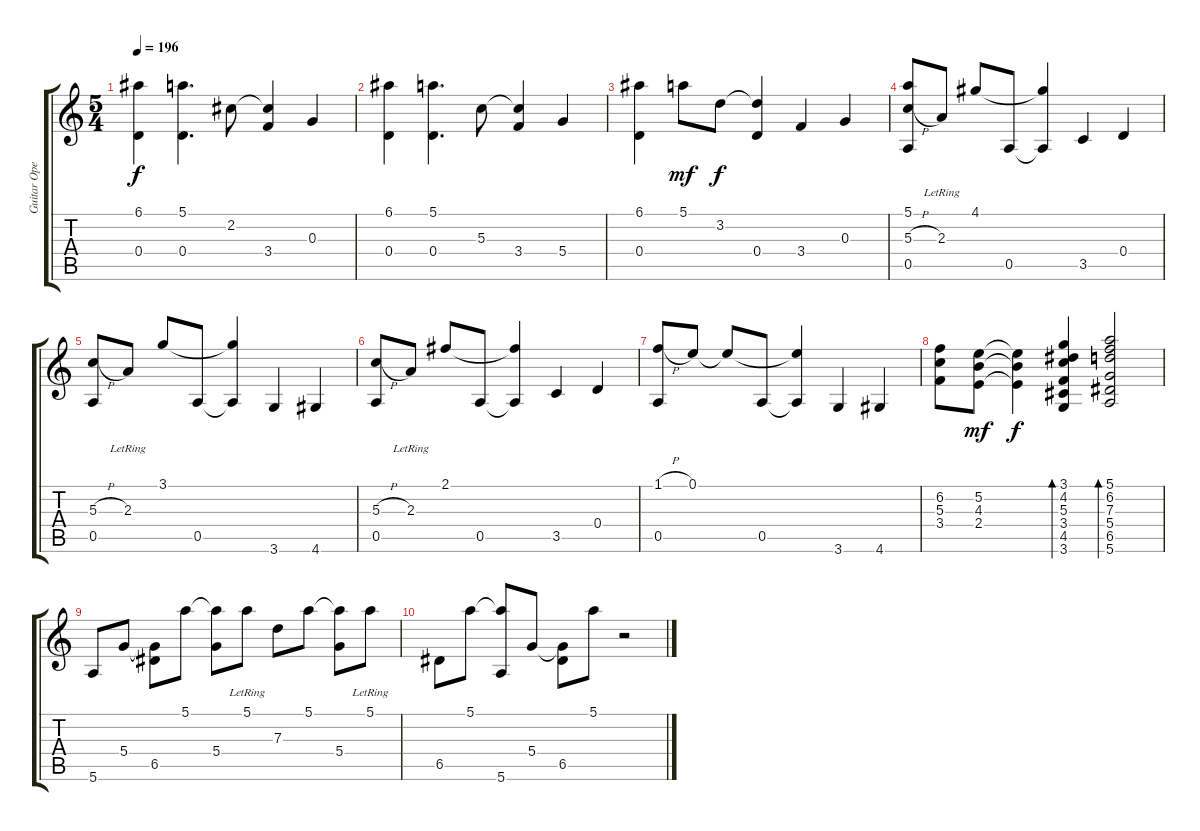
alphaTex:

\track ("Guitar Open D" "Guitar Ope") {instrument acousticguitarnylon}
\staff {score tabs}
\tuning (E4 B3 G3 D3 A2 E2) {hide}
\ts (5 4)
\tempo 196
\clef g2
\ks c
(6.1 0.4).4{dy f} (5.1 0.4).4{d} 2.2.8 (2.2{t} 3.4).4 0.3.4 |
(6.1 0.4).4 (5.1 0.4).4{d} 5.3.8 (5.3{t} 3.4).4 5.4.4 |
(6.1 0.4).4 5.1.8{dy mf} 3.2.8{dy f} (3.2{t} 0.4).4 3.4.4 0.3.4 |
(5.1 5.3{h} 0.5).8 2.3{lr}.8 4.1.8 0.5.8 (4.1{t} 0.5{t}).4 3.5.4 0.4.4 |
(5.3{h} 0.5).8 2.3{lr}.8 3.1.8 0.5.8 (3.1{t} 0.5{t}).4 3.6.4 4.6.4 |
(5.3{h} 0.5).8 2.3{lr}.8 2.1.8 0.5.8 (2.1{t} 0.5{t}).4 3.5.4 0.4.4 |
(1.1{h} 0.5).8 0.1.8 0.1{t}.8 0.5.8 (0.1{t} 0.5{t}).4 3.6.4 4.6.4 |
(6.2 5.3 3.4).8{beam Down} (5.2 4.3 2.4).8{dy mf beam Down} (5.2{t} 4.3{t} 2.4{t}).4{dy f beam Down beam split} (3.1 4.2 5.3 3.4 4.5 3.6).4{bd 60} (5.1 6.2 7.3 5.4 6.5 5.6).2{bd 240} |
5.6.8 5.4.8 (5.4{t} 6.5).8 5.1.8 (5.1{t} 5.4).8 5.1{lr}.8 7.3.8 5.1.8 (5.1{t} 5.4).8 5.1{lr}.8 |
6.5.8 5.1.8 (5.1{t} 5.6).8 5.4.8 (5.4{t} 6.5).8 5.1.8 r.2
